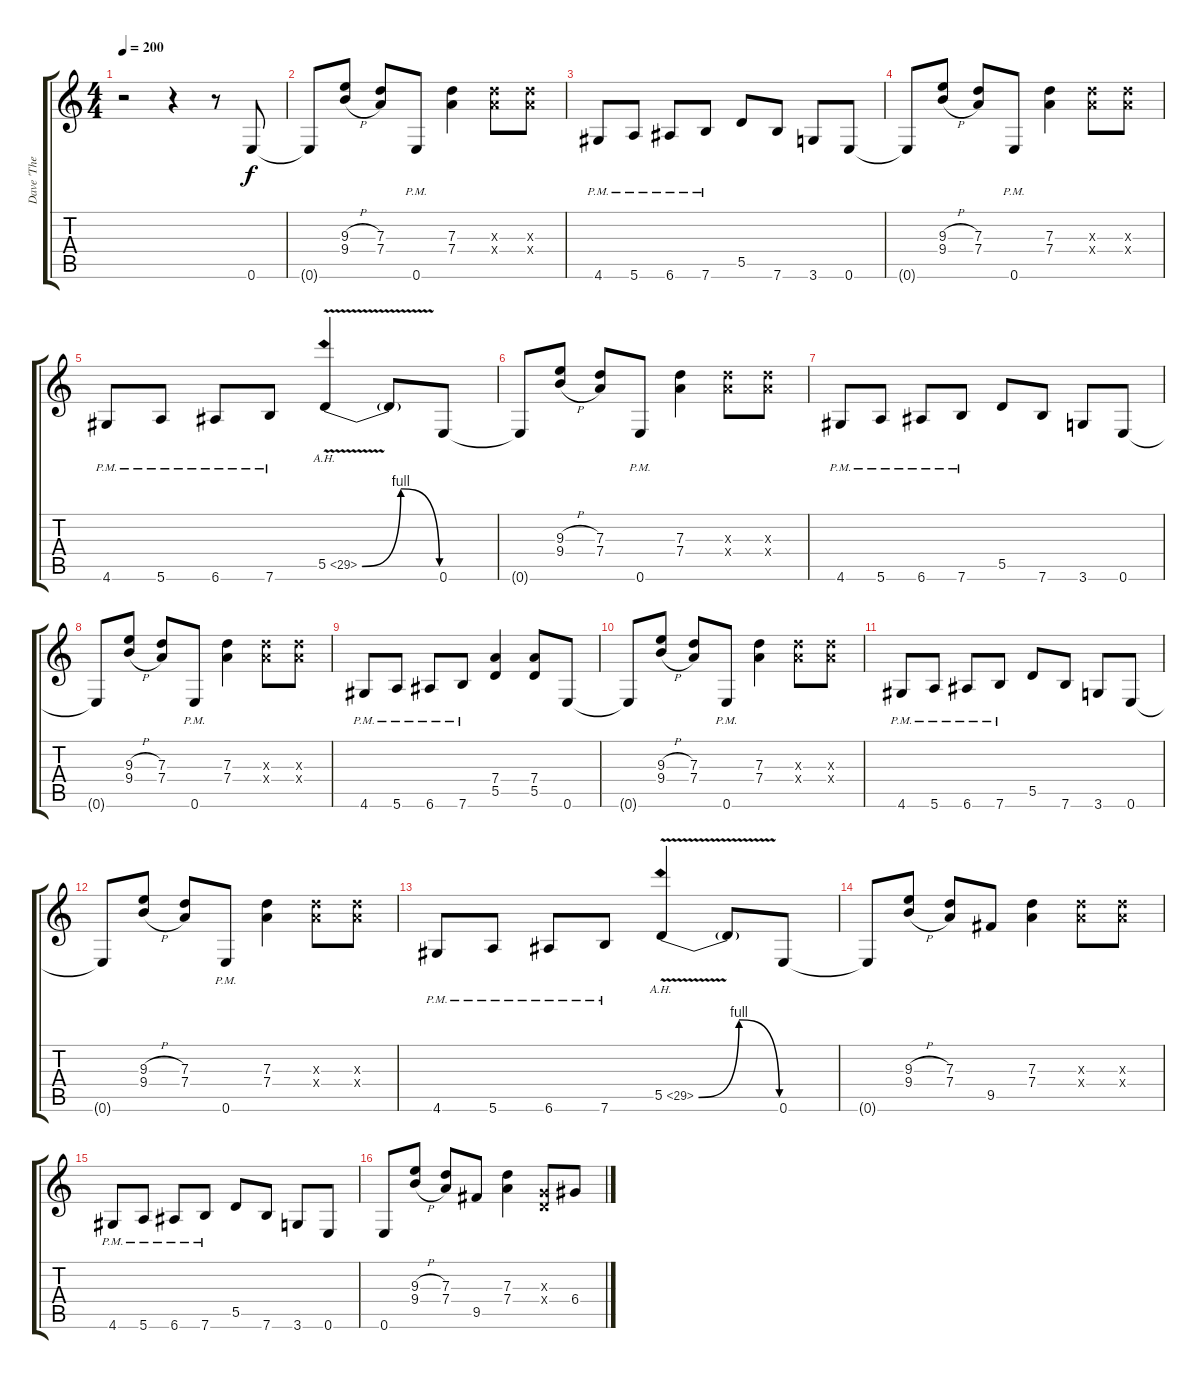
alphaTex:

\track ("Dave 'The Snake' Sabo - Rhytm" "Dave 'The ") {instrument distortionguitar}
\staff {score tabs}
\tuning (E4 B3 G3 D3 A2 E2) {hide}
\ts (4 4)
\tempo 200
\clef g2
\ks c
r.2{dy f instrument distortionguitar} r.4 r.8 0.6.8 |
0.6{t}.8 (9.3{h} 9.4{h}).8 (7.3 7.4).8 0.6{pm}.8 (7.3 7.4).4 (7.3{x} 7.4{x}).8 (7.3{x} 7.4{x}).8 |
4.6{pm}.8 5.6{pm}.8 6.6{pm}.8 7.6{pm}.8 5.5.8 7.6.8 3.6.8 0.6.8 |
0.6{t}.8 (9.3{h} 9.4{h}).8 (7.3 7.4).8 0.6{pm}.8 (7.3 7.4).4 (7.3{x} 7.4{x}).8 (7.3{x} 7.4{x}).8 |
4.6{pm}.8 5.6{pm}.8 6.6{pm}.8 7.6{pm}.8 5.5{be (bendrelease 0 0 30 4 30 4 60 0) ah 24 v}.4 5.5{t}.8 0.6.8 |
0.6{t}.8 (9.3{h} 9.4{h}).8 (7.3 7.4).8 0.6{pm}.8 (7.3 7.4).4 (7.3{x} 7.4{x}).8 (7.3{x} 7.4{x}).8 |
4.6{pm}.8 5.6{pm}.8 6.6{pm}.8 7.6{pm}.8 5.5.8 7.6.8 3.6.8 0.6.8 |
0.6{t}.8 (9.3{h} 9.4{h}).8 (7.3 7.4).8 0.6{pm}.8 (7.3 7.4).4 (7.3{x} 7.4{x}).8 (7.3{x} 7.4{x}).8 |
4.6{pm}.8 5.6{pm}.8 6.6{pm}.8 7.6{pm}.8 (7.4 5.5).4 (7.4 5.5).8 0.6.8 |
0.6{t}.8 (9.3{h} 9.4{h}).8 (7.3 7.4).8 0.6{pm}.8 (7.3 7.4).4 (7.3{x} 7.4{x}).8 (7.3{x} 7.4{x}).8 |
4.6{pm}.8 5.6{pm}.8 6.6{pm}.8 7.6{pm}.8 5.5.8 7.6.8 3.6.8 0.6.8 |
0.6{t}.8 (9.3{h} 9.4{h}).8 (7.3 7.4).8 0.6{pm}.8 (7.3 7.4).4 (7.3{x} 7.4{x}).8 (7.3{x} 7.4{x}).8 |
4.6{pm}.8 5.6{pm}.8 6.6{pm}.8 7.6{pm}.8 5.5{be (bendrelease 0 0 30 4 30 4 60 0) ah 24 v}.4 5.5{t}.8 0.6.8 |
0.6{t}.8 (9.3{h} 9.4{h}).8 (7.3 7.4).8 9.5.8 (7.3 7.4).4 (7.3{x} 7.4{x}).8 (7.3{x} 7.4{x}).8 |
4.6{pm}.8 5.6{pm}.8 6.6{pm}.8 7.6{pm}.8 5.5.8 7.6.8 3.6.8 0.6.8 |
0.6.8 (9.3{h} 9.4{h}).8 (7.3 7.4).8 9.5.8 (7.3 7.4).4 (0.3{x} 0.4{x}).8 6.4.8
